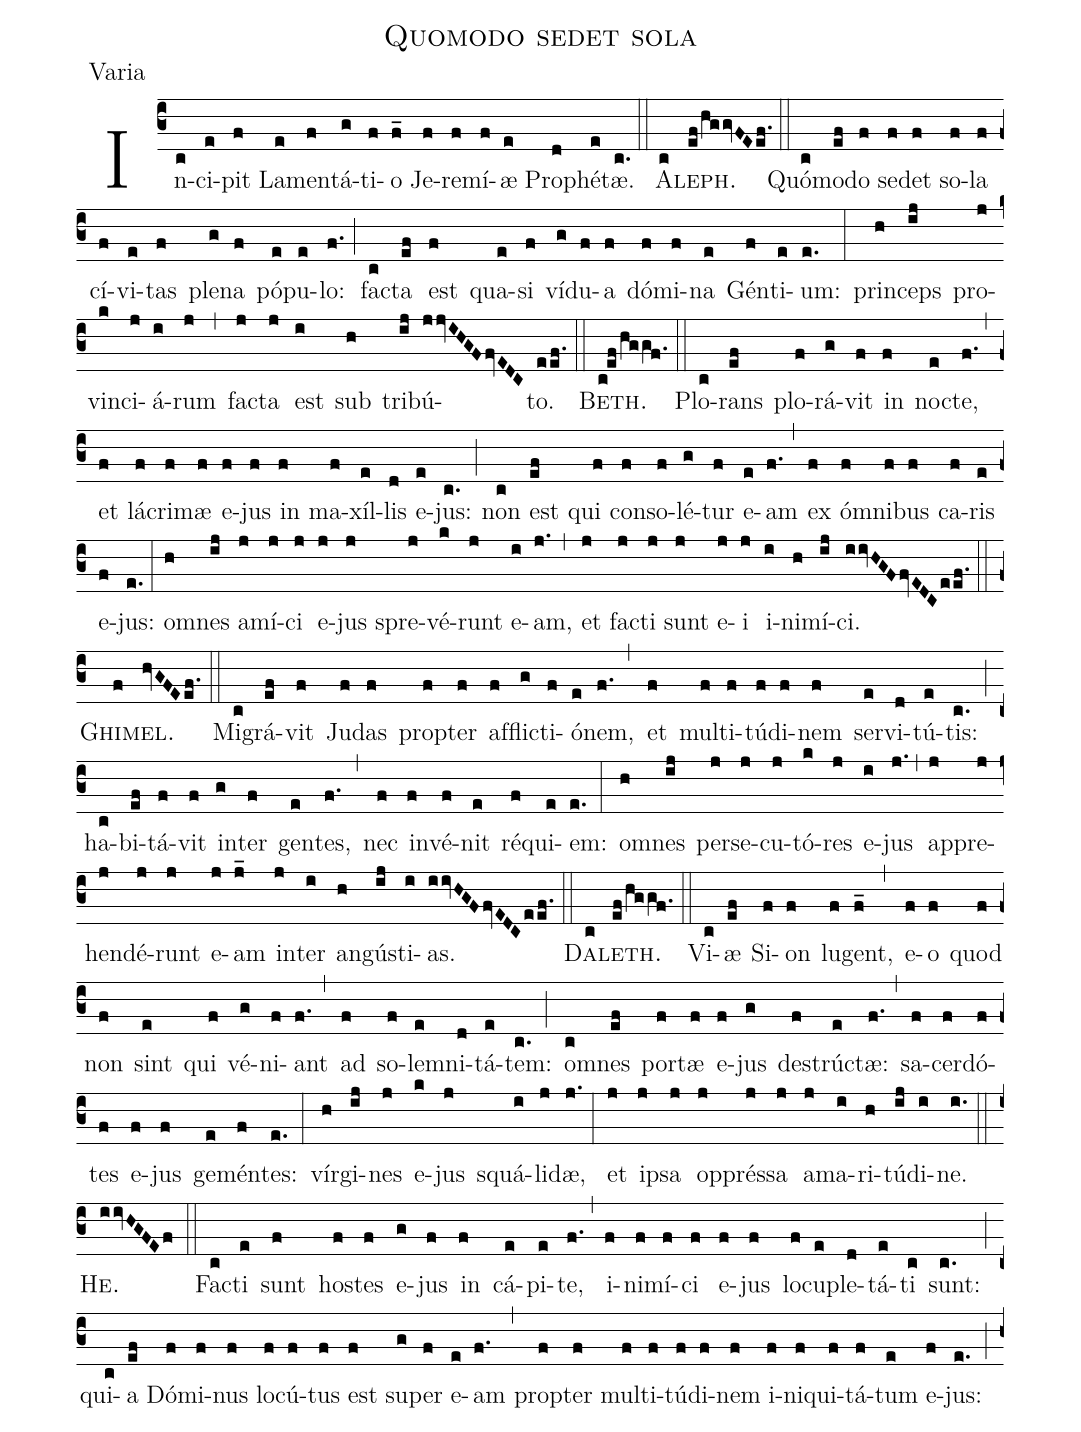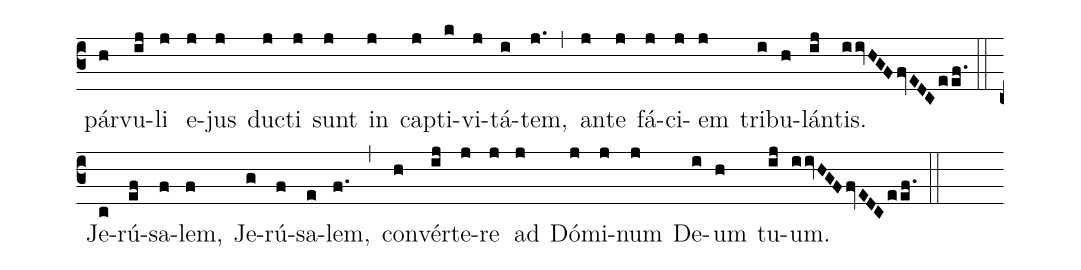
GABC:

name:Quomodo sedet sola;
office-part:Varia;
%%
(c3) In(c)ci(e)pit(f) La(e)men(f)tá(g)ti(f)o(f_) Je(f)re(f)mí(f)æ(e) Pro(d)phé(e)tæ.(c.) (::)

A(c)<sc>leph.</sc>(ef/hggvFEef.) (::) Quó(c)mo(ef)do(f) se(f)det(f) so(f)la(f) cí(f)vi(e)tas(f) ple(g)na(f) pó(e)pu(e)lo:(f.) (;) fa(c)cta(ef) est(f) qua(e)si(f) ví(g)du(f)a(f) dó(f)mi(f)na(e) Gén(f)ti(e)um:(e.) (:) prin(h)ceps(ij) pro(j)vin(k)ci(j)á(i)rum(j) (,) fac(j)ta(j) est(i) sub(h) tri(ij)bú(jjvIHGFfvEDC)to.(eef.) (::)

B<sc>eth.</sc>(c!ef/hggf.) (::) Plo(c)rans(ef) plo(f)rá(g)vit(f) in(f) noc(e)te,(f.) (,) et(f) lá(f)cri(f)mæ(f) e(f)jus(f) in(f) ma(f)xíl(e)lis(d) e(e)jus:(c.) (;) non(c) est(ef) qui(f) con(f)so(f)lé(g)tur(f) e(e)am(f.) (,) ex(f) ó(f)mni(f)bus(f) ca(f)ris(e) e(f)jus:(e.) (:) o(h)mnes(ij) a(j)mí(j)ci(j) e(j)jus(j) spre(j)vé(k)runt(j) e(i)am,(j.) (,) et(j) fac(j)ti(j) sunt(j) e(j)i(j) i(i)ni(h)mí(ij)ci.(iivHGFfvEDCeef.) (::)

G<sc>hi</sc>(f)<sc>mel.</sc>(hvGFEef.) (::) Mi(c)grá(ef)vit(f) Ju(f)das(f) prop(f)ter(f) af(f)fli(g)cti(f)ó(e)nem,(f.) (,) et(f) mul(f)ti(f)tú(f)di(f)nem(f) ser(e)vi(d)tú(e)tis:(c.) (;) ha(c)bi(ef)tá(f)vit(f) in(g)ter(f) gen(e)tes,(f.) (,) nec(f) in(f)vé(f)nit(e) ré(f)qui(e)em:(e.) (:) o(h)mnes(ij) per(j)se(j)cu(j)tó(k)res(j) e(i)jus(j.) (,) ap(j)pre(j)hen(j)dé(j)runt(j) e(j)am(j_) in(j)ter(i) an(h)gú(ij)sti(i)as.(iivHGFfvEDCeef.) (::)

D<sc>a</sc>(c)<sc>leth.</sc>(ef/hggf.) (::) Vi(c)æ(ef) Si(f)on(f) lu(f)gent,(f_) (,) e(f)o(f) quod(f) non(f) sint(e) qui(f) vé(g)ni(f)ant(f.) (,) ad(f) so(f)le(e)mni(d)tá(e)tem:(c.) (;) o(c)mnes(ef) por(f)tæ(f) e(f)jus(g) de(f)strú(e)ctæ:(f.) (,) sa(f)cer(f)dó(f)tes(f) e(f)jus(f) ge(e)mén(f)tes:(e.) (:) vír(h)gi(ij)nes(j) e(k)jus(j) squá(i)li(j)dæ,(j.) (:) et(j) i(j)psa(j) op(j)prés(j)sa(j) a(j)ma(i)ri(h)tú(ij)di(i)ne.(i.) (::)

H<sc>e.</sc>(iivHGFEf) (::)  Fac(c)ti(e) sunt(f) ho(f)stes(f) e(g)jus(f) in(f) cá(e)pi(e)te,(f.) (,) i(f)ni(f)mí(f)ci(f) e(f)jus(f) lo(f)cu(e)ple(d)tá(e)ti(c) sunt:(c.) (;) qui(c)a(ef) Dó(f)mi(f)nus(f) lo(f)cú(f)tus(f) est(f) su(g)per(f) e(e)am(f.) (,) prop(f)ter(f) mul(f)ti(f)tú(f)di(f)nem(f) i(f)ni(f)qui(f)tá(f)tum(e) e(f)jus:(e.) (;) pár(h)vu(ij)li(j) e(j)jus(j) duc(j)ti(j) sunt(j) in(j) cap(j)ti(k)vi(j)tá(i)tem,(j.) (,) an(j)te(j) fá(j)ci(j)em(j) tri(i)bu(h)lán(ij)tis.(iivHGFfvEDCeef.) (::)

Je(c)rú(ef)sa(f)lem,(f) Je(g)rú(f)sa(e)lem,(f.) (,) con(h)vér(ij)te(j)re(j) ad(j) Dó(j)mi(j)num(j) De(i)um(h) tu(ij)um.(iivHGFfvEDCeef.) (::)
